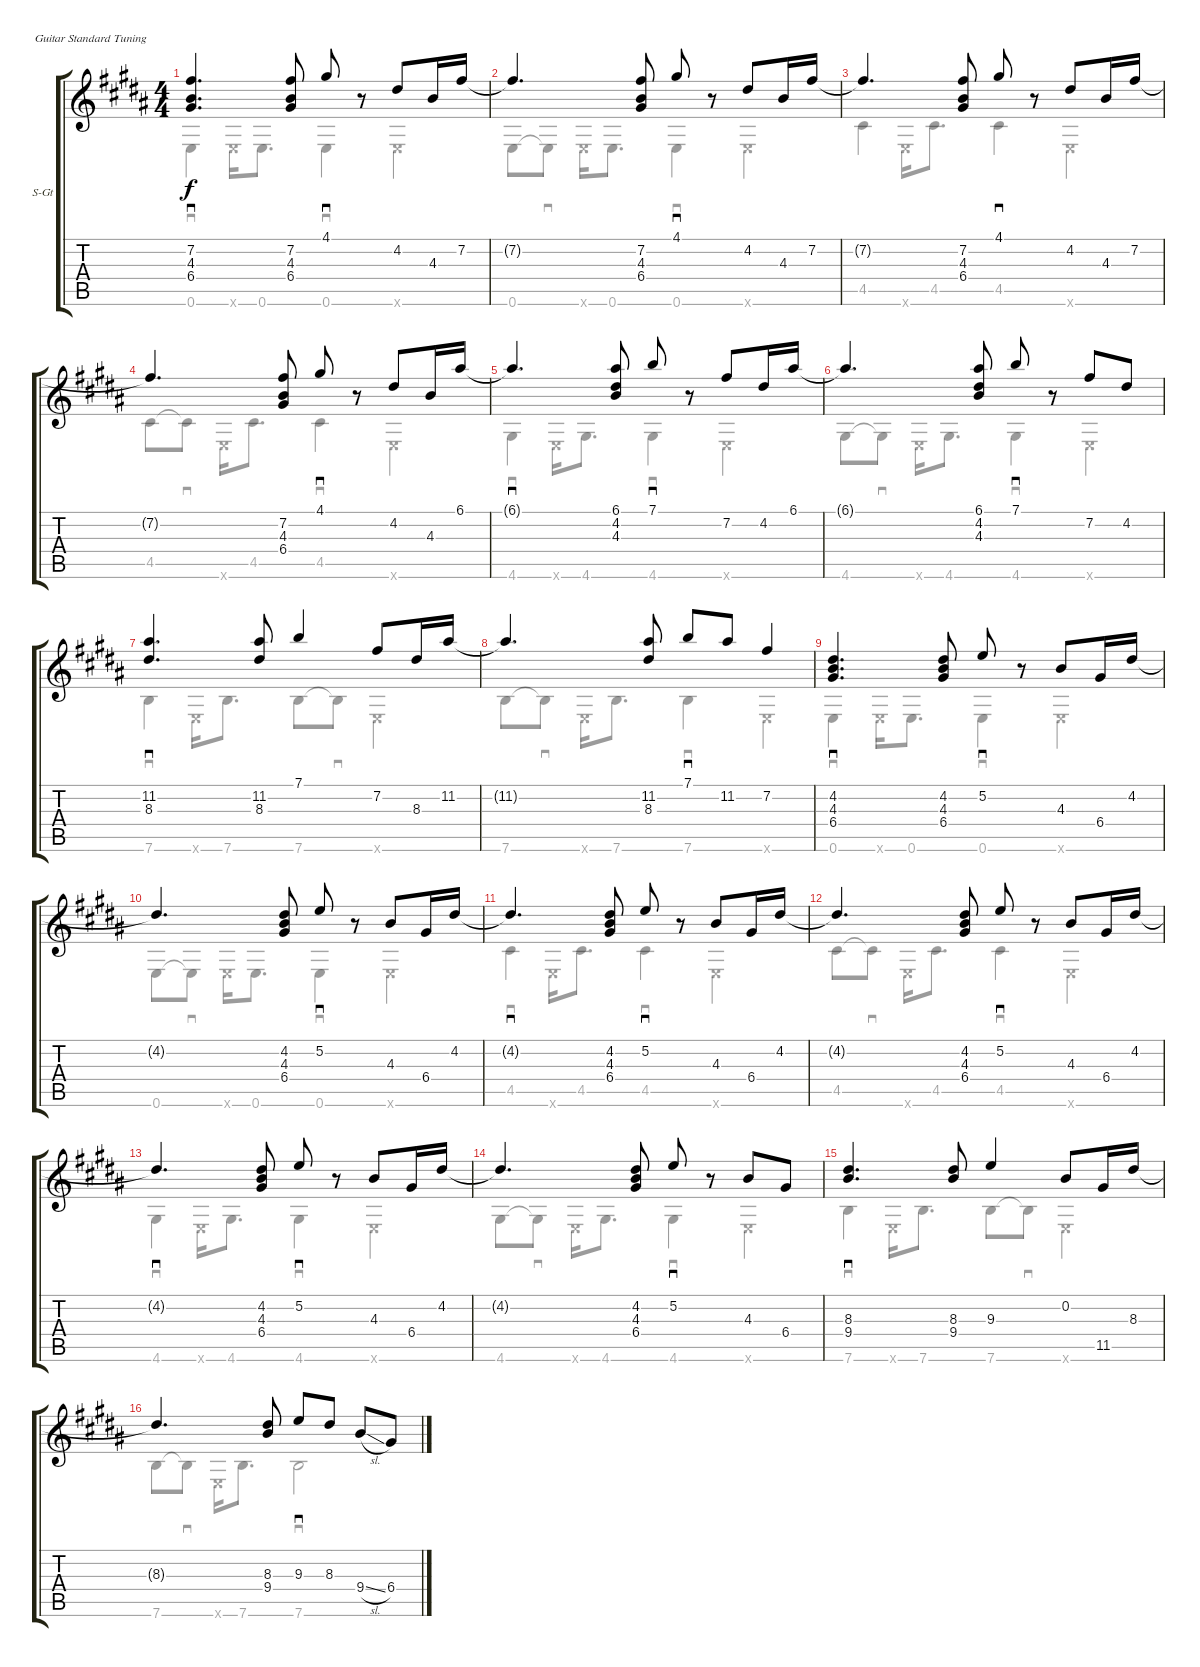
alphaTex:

\defaultSystemsLayout 4
\bracketExtendMode groupsimilarinstruments
\firstSystemTrackNameOrientation horizontal
\otherSystemsTrackNameOrientation horizontal
\track ("Steel Guitar" "S-Gt") {instrument acousticguitarsteel}
\staff {score tabs}
\tuning (E4 B3 G3 D3 A2 E2)
\voice
\ts (4 4)
\scale
0.522117
\tempo (120 hide)
\accidentals auto
\clef g2
\ottava regular
\simile none
\ks b
(7.2 4.3 6.4).4{d sd dy f} (7.2 4.3 6.4).8 4.1.8{sd} r.8 4.2.8 4.3.16 7.2.16 |
\scale
0.478264 7.2{t}.4{d} (7.2 4.3 6.4).8 4.1.8{sd} r.8 4.2.8 4.3.16 7.2.16 |
\scale
0.527143 7.2{t}.4{d} (7.2 4.3 6.4).8 4.1.8{sd} r.8 4.2.8 4.3.16 7.2.16 |
\scale
0.472934 7.2{t}.4{d} (7.2 4.3 6.4).8 4.1.8{sd} r.8 4.2.8 4.3.16 6.1.16 |
\scale
0.522857 6.1{t}.4{d sd} (4.2 4.3 6.1).8 7.1.8{sd} r.8 7.2.8 4.2.16 6.1.16 |
\scale
0.477208 6.1{t}.4{d} (4.3 6.1 4.2).8 7.1.8{sd} r.8 7.2.8 4.2.8 |
\scale
0.522454 (8.3 11.2).4{d sd} (8.3 11.2).8 7.1.4 7.2.8 8.3.16 11.2.16 |
\scale
0.477692 11.2{t}.4{d} (8.3 11.2).8 7.1.8{sd} 11.2.8 7.2.4 |
\scale
0.505026 (4.2 4.3 6.4).4{d sd} (4.2 4.3 6.4).8 5.2.8{sd} r.8 4.3.8 6.4.16 4.2.16 |
\scale
0.495411 4.2{t}.4{d} (4.2 4.3 6.4).8 5.2.8{sd} r.8 4.3.8 6.4.16 4.2.16 |
\scale
0.511429 4.2{t}.4{d sd} (4.2 4.3 6.4).8 5.2.8{sd} r.8 4.3.8 6.4.16 4.2.16 |
\scale
0.488604 4.2{t}.4{d} (4.2 4.3 6.4).8 5.2.8{sd} r.8 4.3.8 6.4.16 4.2.16 |
\scale
0.5 4.2{t}.4{d sd} (4.2 4.3 6.4).8 5.2.8{sd} r.8 4.3.8 6.4.16 4.2.16 |
\scale
0.5 4.2{t}.4{d} (4.2 4.3 6.4).8 5.2.8{sd} r.8 4.3.8 6.4.8 |
\scale
0.526737 (8.3 9.4).4{d sd} (8.3 9.4).8 9.3.4 0.2.8 11.5.16 8.3.16 |
\scale
0.473414 8.3{t}.4{d} (8.3 9.4).8 9.3.8{sd} 8.3.8 9.4{sl}.8 6.4.8
\voice
\clef g2
\ottava regular
\simile none
\ks b
0.6.4{sd dy f} 0.6{x}.16 0.6.8{d} 0.6.4{sd} 0.6{x}.4 |
0.6.8 0.6{t}.8{sd} 0.6{x}.16 0.6.8{d} 0.6.4{sd} 0.6{x}.4 |
4.5.4 0.6{x}.16 4.5.8{d} 4.5.4{sd} 0.6{x}.4 |
4.5.8 4.5{t}.8{sd} 0.6{x}.16 4.5.8{d} 4.5.4{sd} 0.6{x}.4 |
4.6.4{sd} 0.6{x}.16 4.6.8{d} 4.6.4{sd} 0.6{x}.4 |
4.6.8 4.6{t}.8{sd} 0.6{x}.16 4.6.8{d} 4.6.4{sd} 0.6{x}.4 |
7.6.4{sd} 0.6{x}.16 7.6.8{d} 7.6.8 7.6{t}.8{sd} 0.6{x}.4 |
7.6.8 7.6{t}.8{sd} 0.6{x}.16 7.6.8{d} 7.6.4{sd} 0.6{x}.4 |
0.6.4{sd} 0.6{x}.16 0.6.8{d} 0.6.4{sd} 0.6{x}.4 |
0.6.8 0.6{t}.8{sd} 0.6{x}.16 0.6.8{d} 0.6.4{sd} 0.6{x}.4 |
4.5.4{sd} 0.6{x}.16 4.5.8{d} 4.5.4{sd} 0.6{x}.4 |
4.5.8 4.5{t}.8{sd} 0.6{x}.16 4.5.8{d} 4.5.4{sd} 0.6{x}.4 |
4.6.4{sd} 0.6{x}.16 4.6.8{d} 4.6.4{sd} 0.6{x}.4 |
4.6.8 4.6{t}.8{sd} 0.6{x}.16 4.6.8{d} 4.6.4{sd} 0.6{x}.4 |
7.6.4{sd} 0.6{x}.16 7.6.8{d} 7.6.8 7.6{t}.8{sd} 0.6{x}.4 |
7.6.8 7.6{t}.8{sd} 0.6{x}.16 7.6.8{d} 7.6.2{sd}
